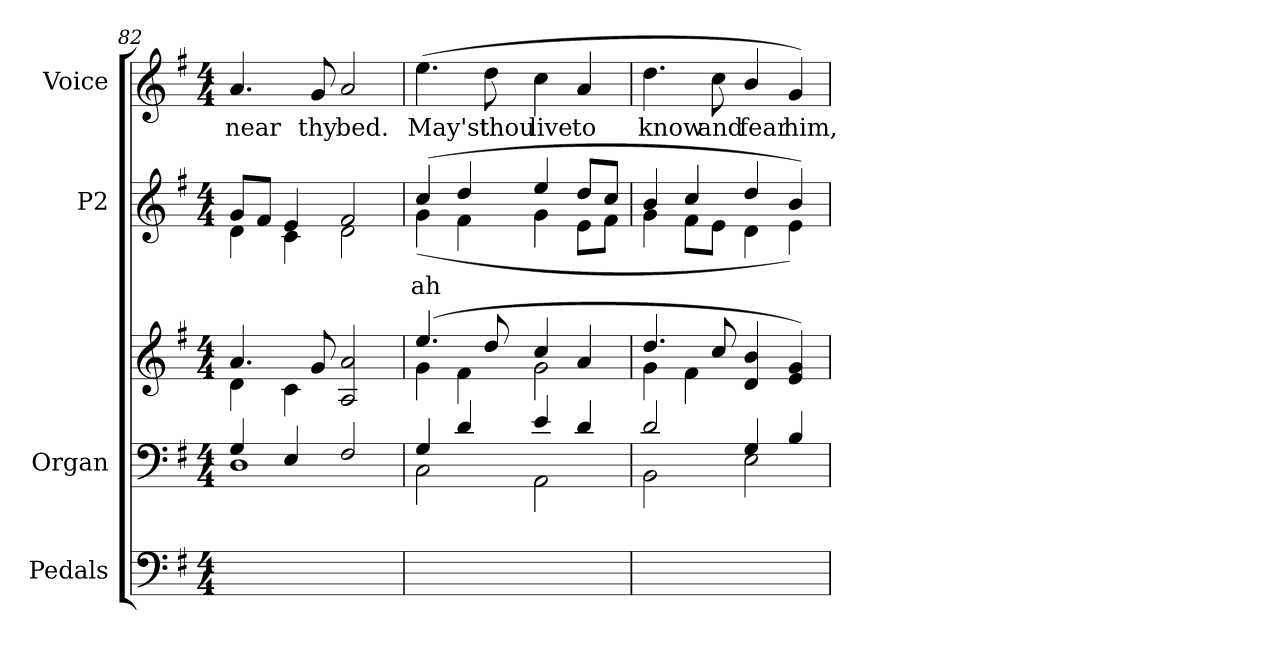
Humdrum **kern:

**kern	**kern	**kern	**kern	**text	**kern	**text
*part4	*part3	*part3	*part2	*part2	*part1	*part1
*staff5	*staff4	*staff3	*staff2	*staff2	*staff1	*staff1
*I"Pedals	*I"Organ	*	*I"P2	*	*I"Voice	*
*I'Ped.	*	*	*	*	*	*
!!LO:LB:g=z
*clefF4	*clefF4	*clefG2	*clefG2	*	*clefG2	*
*k[f#]	*k[f#]	*k[f#]	*k[f#]	*	*k[f#]	*
*G:	*G:	*G:	*G:	*	*G:	*
*M4/4	*M4/4	*M4/4	*M4/4	*	*M4/4	*
=82	=82	=82	=82	=82	=82	=82
*	*^	*^	*^	*	*	*
!	!	!	!	!	!	!	!	!	!LO:LY:b:color=#000000
1Diyy	4Gi/	1Di	4.ai/	4di\	8gi/L	4di\	.	4.ai/	-near
.	.	.	.	.	8f#i/J	.	.	.	.
.	4Ei/	.	.	4ci\	4ei/	4ci\	.	.	.
!	!	!	!	!	!	!	!	!	!LO:LY:b:color=#000000
.	.	.	8gi/	.	.	.	.	8gi/	thy
!	!	!	!	!	!	!	!	!	!LO:LY:b:color=#000000
.	2F#i/	.	2Ai/ 2ai	2ryy	2f#i/	2di\	.	2ai/	bed.
=83	=83	=83	=83	=83	=83	=83	=83	=83	=83
!	!	!	!	!	!	!	!LO:LY:b:color=#000000	!	!
!	!	!	!	!	!	!	!	!	!LO:LY:b:color=#000000
2Ci/yy	4Gi/	2Ci\	(4.eei/	4gi\	(4cci/	(4gi\	ah	(4.eei\	May'st
.	4di/	.	.	4f#i\	4ddi/	4f#i\	.	.	.
!	!	!	!	!	!	!	!	!	!LO:LY:b:color=#000000
.	.	.	8ddi/	.	.	.	.	8ddi\	thou
!	!	!	!	!	!	!	!	!	!LO:LY:b:color=#000000
2AAi/yy	4ei/	2AAi\	4cci/	2gi\	4eei/	4gi\	.	4cci\	live
!	!	!	!	!	!	!	!	!	!LO:LY:b:color=#000000
.	4di/	.	4ai/	.	8ddi/L	8ei\L	.	4ai/	to
.	.	.	.	.	8cci/J	8f#i\J	.	.	.
=84	=84	=84	=84	=84	=84	=84	=84	=84	=84
!	!	!	!	!	!	!	!	!	!LO:LY:b:color=#000000
2BBi/yy	2di/	2BBi\	4.ddi/	4gi\	4bi/	4gi\	.	4.ddi\	know
.	.	.	.	4f#i\	4cci/	8f#i\L	.	.	.
!	!	!	!	!	!	!	!	!	!LO:LY:b:color=#000000
.	.	.	8cci/	.	.	8ei\J	.	8cci\	and
!	!	!	!	!	!	!	!	!	!LO:LY:b:color=#000000
2Ei\yy	4Gi/	2Ei\	4di/ 4bi	2ryy	4ddi/	4di\	.	4bi/	fear
!	!	!	!	!	!	!	!	!	!LO:LY:b:color=#000000
.	4Bi/	.	4ei/ 4gi)	.	4bi/)	4ei\)	.	4gi/)	him,
*	*v	*v	*	*	*v	*v	*	*	*
*	*	*v	*v	*	*	*	*
=	=	=	=	=	=	=
*-	*-	*-	*-	*-	*-	*-
